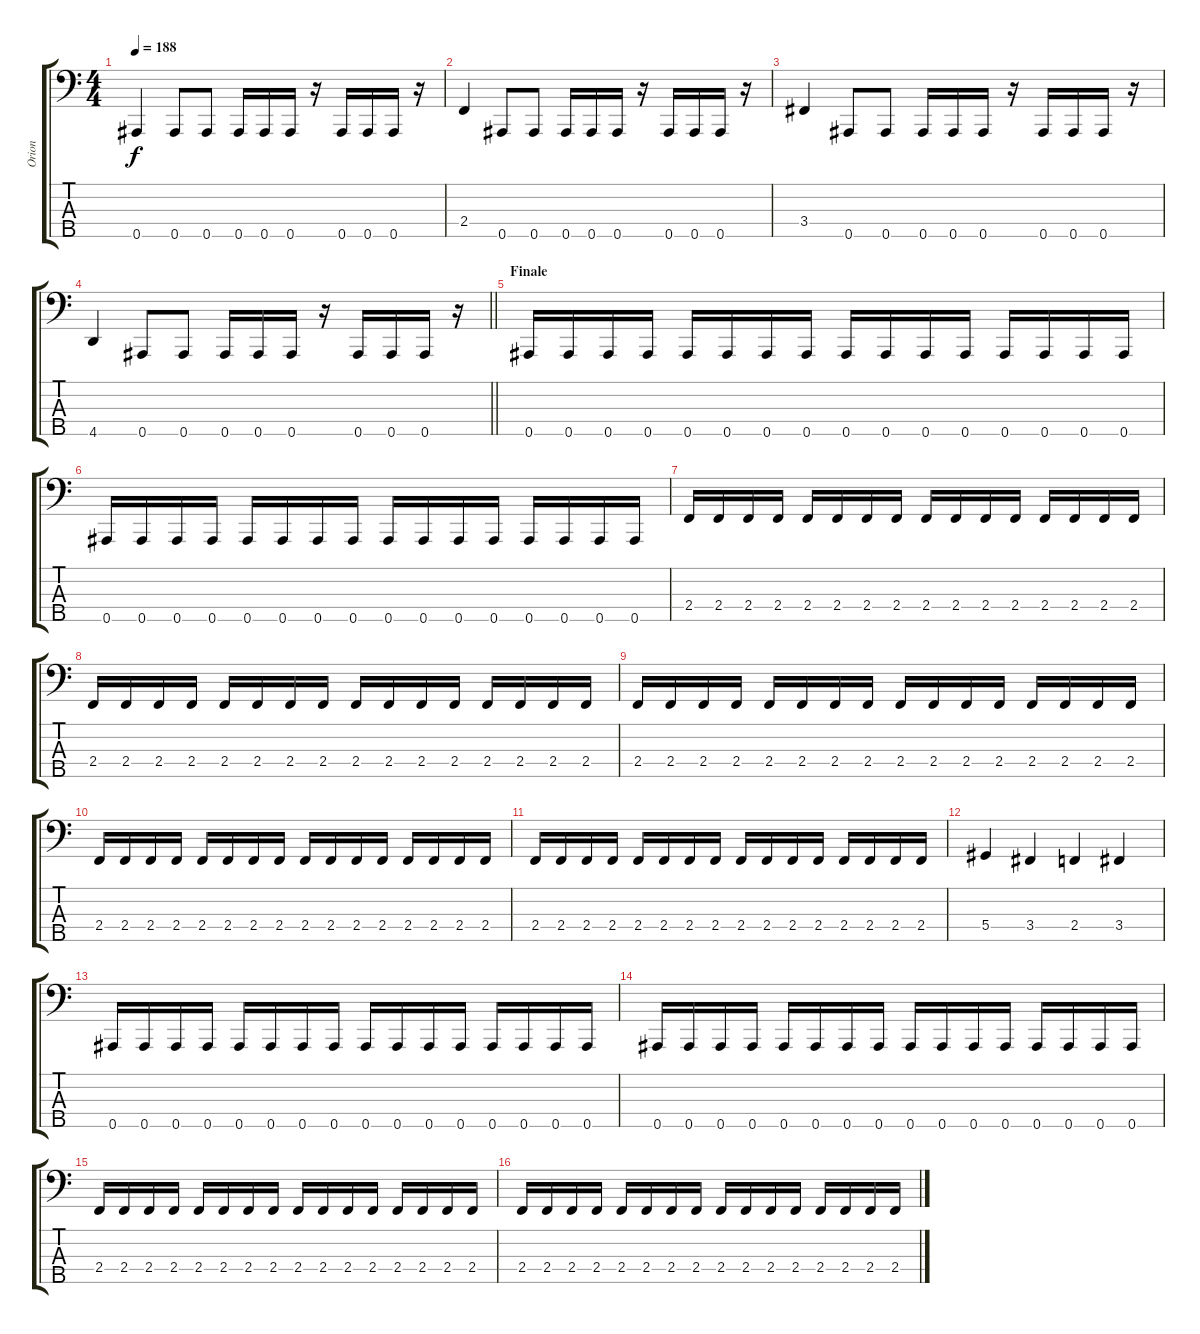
\track ("Orion" "Orion") {instrument electricbassfinger}
\staff {score tabs}
\tuning (Gb2 Db2 Ab1 Eb1 Bb0) {hide}
\ts (4 4)
\tempo 188
\clef f4
\ks c
0.5.4{dy f} 0.5.8 0.5.8 0.5.16 0.5.16 0.5.16 r.16 0.5.16 0.5.16 0.5.16 r.16 |
2.4.4 0.5.8 0.5.8 0.5.16 0.5.16 0.5.16 r.16 0.5.16 0.5.16 0.5.16 r.16 |
3.4.4 0.5.8 0.5.8 0.5.16 0.5.16 0.5.16 r.16 0.5.16 0.5.16 0.5.16 r.16 |
\barLineRight lightlight
4.5.4 0.5.8 0.5.8 0.5.16 0.5.16 0.5.16 r.16 0.5.16 0.5.16 0.5.16 r.16 |
\section ("" "Finale")
0.5.16 0.5.16 0.5.16 0.5.16 0.5.16 0.5.16 0.5.16 0.5.16 0.5.16 0.5.16 0.5.16 0.5.16 0.5.16 0.5.16 0.5.16 0.5.16 |
0.5.16 0.5.16 0.5.16 0.5.16 0.5.16 0.5.16 0.5.16 0.5.16 0.5.16 0.5.16 0.5.16 0.5.16 0.5.16 0.5.16 0.5.16 0.5.16 |
2.4.16 2.4.16 2.4.16 2.4.16 2.4.16 2.4.16 2.4.16 2.4.16 2.4.16 2.4.16 2.4.16 2.4.16 2.4.16 2.4.16 2.4.16 2.4.16 |
2.4.16 2.4.16 2.4.16 2.4.16 2.4.16 2.4.16 2.4.16 2.4.16 2.4.16 2.4.16 2.4.16 2.4.16 2.4.16 2.4.16 2.4.16 2.4.16 |
2.4.16 2.4.16 2.4.16 2.4.16 2.4.16 2.4.16 2.4.16 2.4.16 2.4.16 2.4.16 2.4.16 2.4.16 2.4.16 2.4.16 2.4.16 2.4.16 |
2.4.16 2.4.16 2.4.16 2.4.16 2.4.16 2.4.16 2.4.16 2.4.16 2.4.16 2.4.16 2.4.16 2.4.16 2.4.16 2.4.16 2.4.16 2.4.16 |
2.4.16 2.4.16 2.4.16 2.4.16 2.4.16 2.4.16 2.4.16 2.4.16 2.4.16 2.4.16 2.4.16 2.4.16 2.4.16 2.4.16 2.4.16 2.4.16 |
5.4.4 3.4.4 2.4.4 3.4.4 |
0.5.16 0.5.16 0.5.16 0.5.16 0.5.16 0.5.16 0.5.16 0.5.16 0.5.16 0.5.16 0.5.16 0.5.16 0.5.16 0.5.16 0.5.16 0.5.16 |
0.5.16 0.5.16 0.5.16 0.5.16 0.5.16 0.5.16 0.5.16 0.5.16 0.5.16 0.5.16 0.5.16 0.5.16 0.5.16 0.5.16 0.5.16 0.5.16 |
2.4.16 2.4.16 2.4.16 2.4.16 2.4.16 2.4.16 2.4.16 2.4.16 2.4.16 2.4.16 2.4.16 2.4.16 2.4.16 2.4.16 2.4.16 2.4.16 |
2.4.16 2.4.16 2.4.16 2.4.16 2.4.16 2.4.16 2.4.16 2.4.16 2.4.16 2.4.16 2.4.16 2.4.16 2.4.16 2.4.16 2.4.16 2.4.16
